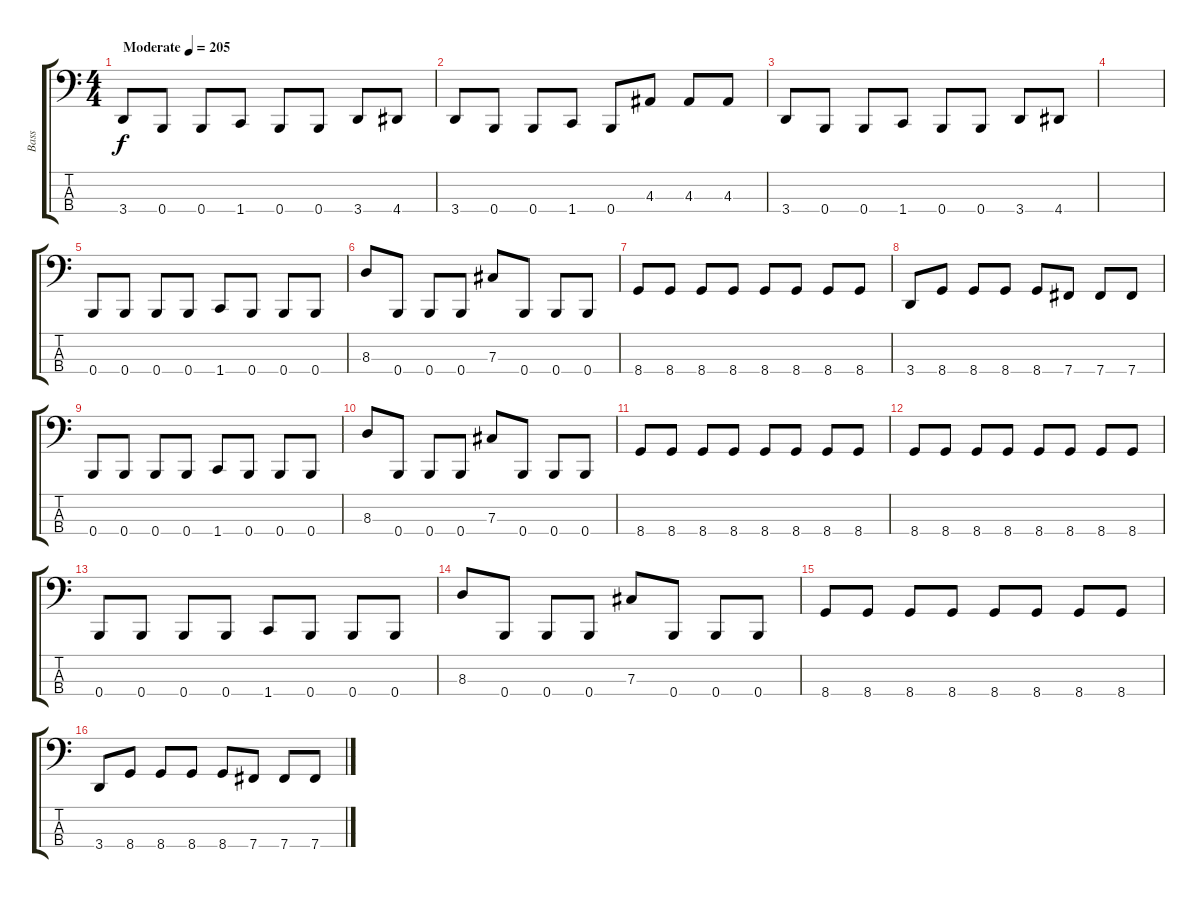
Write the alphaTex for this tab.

\track ("Bass" "Bass") {instrument electricbasspick}
\staff {score tabs}
\tuning (E2 B1 Gb1 B0) {hide}
\ts (4 4)
\tempo (205 "Moderate")
\clef f4
\ks c
3.4.8{dy f instrument electricbasspick} 0.4.8 0.4.8 1.4.8 0.4.8 0.4.8 3.4.8 4.4.8 |
3.4.8 0.4.8 0.4.8 1.4.8 0.4.8 4.3.8 4.3.8 4.3.8 |
3.4.8 0.4.8 0.4.8 1.4.8 0.4.8 0.4.8 3.4.8 4.4.8 |
|
0.4.8 0.4.8 0.4.8 0.4.8 1.4.8 0.4.8 0.4.8 0.4.8 |
8.3.8 0.4.8 0.4.8 0.4.8 7.3.8 0.4.8 0.4.8 0.4.8 |
8.4.8 8.4.8 8.4.8 8.4.8 8.4.8 8.4.8 8.4.8 8.4.8 |
3.4.8 8.4.8 8.4.8 8.4.8 8.4.8 7.4.8 7.4.8 7.4.8 |
0.4.8 0.4.8 0.4.8 0.4.8 1.4.8 0.4.8 0.4.8 0.4.8 |
8.3.8 0.4.8 0.4.8 0.4.8 7.3.8 0.4.8 0.4.8 0.4.8 |
8.4.8 8.4.8 8.4.8 8.4.8 8.4.8 8.4.8 8.4.8 8.4.8 |
8.4.8 8.4.8 8.4.8 8.4.8 8.4.8 8.4.8 8.4.8 8.4.8 |
0.4.8 0.4.8 0.4.8 0.4.8 1.4.8 0.4.8 0.4.8 0.4.8 |
8.3.8 0.4.8 0.4.8 0.4.8 7.3.8 0.4.8 0.4.8 0.4.8 |
8.4.8 8.4.8 8.4.8 8.4.8 8.4.8 8.4.8 8.4.8 8.4.8 |
3.4.8 8.4.8 8.4.8 8.4.8 8.4.8 7.4.8 7.4.8 7.4.8
